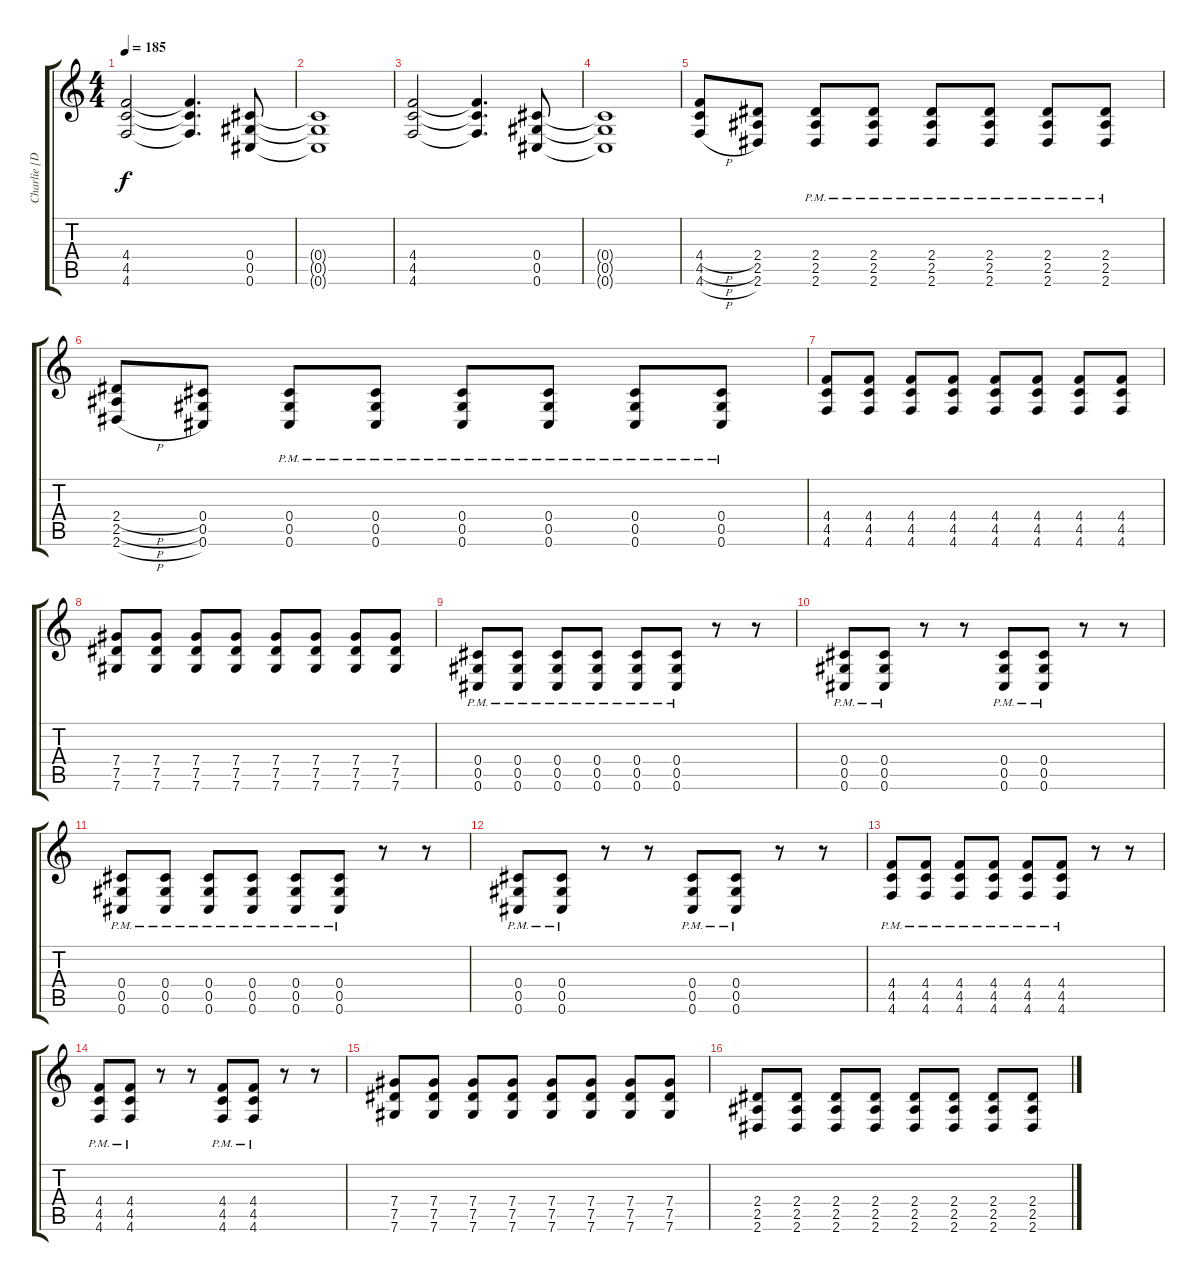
\track ("Charlie [Distortion]" "Charlie [D") {instrument distortionguitar}
\staff {score tabs}
\tuning (F4 C4 Ab3 Db3 Ab2 Db2) {hide}
\ts (4 4)
\tempo 185
\clef g2
\ks c
(4.4 4.5 4.6).2{dy f} (4.4{t} 4.5{t} 4.6{t}).4{d} (0.4 0.5 0.6).8 |
(0.4{t} 0.5{t} 0.6{t}).1 |
(4.4 4.5 4.6).2 (4.4{t} 4.5{t} 4.6{t}).4{d} (0.4 0.5 0.6).8 |
(0.4{t} 0.5{t} 0.6{t}).1 |
(4.4{h} 4.5{h} 4.6{h}).8 (2.4 2.5 2.6).8 (2.4{pm} 2.5{pm} 2.6{pm}).8 (2.4{pm} 2.5{pm} 2.6{pm}).8 (2.4{pm} 2.5{pm} 2.6{pm}).8 (2.4{pm} 2.5{pm} 2.6{pm}).8 (2.4{pm} 2.5{pm} 2.6{pm}).8 (2.4{pm} 2.5{pm} 2.6{pm}).8 |
(2.4{h} 2.5{h} 2.6{h}).8 (0.4 0.5 0.6).8 (0.4{pm} 0.5{pm} 0.6{pm}).8 (0.4{pm} 0.5{pm} 0.6{pm}).8 (0.4{pm} 0.5{pm} 0.6{pm}).8 (0.4{pm} 0.5{pm} 0.6{pm}).8 (0.4{pm} 0.5{pm} 0.6{pm}).8 (0.4{pm} 0.5{pm} 0.6{pm}).8 |
(4.4 4.5 4.6).8 (4.4 4.5 4.6).8 (4.4 4.5 4.6).8 (4.4 4.5 4.6).8 (4.4 4.5 4.6).8 (4.4 4.5 4.6).8 (4.4 4.5 4.6).8 (4.4 4.5 4.6).8 |
(7.4 7.5 7.6).8 (7.4 7.5 7.6).8 (7.4 7.5 7.6).8 (7.4 7.5 7.6).8 (7.4 7.5 7.6).8 (7.4 7.5 7.6).8 (7.4 7.5 7.6).8 (7.4 7.5 7.6).8 |
(0.4{pm} 0.5{pm} 0.6{pm}).8 (0.4{pm} 0.5{pm} 0.6{pm}).8 (0.4{pm} 0.5{pm} 0.6{pm}).8 (0.4{pm} 0.5{pm} 0.6{pm}).8 (0.4{pm} 0.5{pm} 0.6{pm}).8 (0.4{pm} 0.5{pm} 0.6{pm}).8 r.8 r.8 |
(0.4{pm} 0.5{pm} 0.6{pm}).8 (0.4{pm} 0.5{pm} 0.6{pm}).8 r.8 r.8 (0.4{pm} 0.5{pm} 0.6{pm}).8 (0.4{pm} 0.5{pm} 0.6{pm}).8 r.8 r.8 |
(0.4{pm} 0.5{pm} 0.6{pm}).8 (0.4{pm} 0.5{pm} 0.6{pm}).8 (0.4{pm} 0.5{pm} 0.6{pm}).8 (0.4{pm} 0.5{pm} 0.6{pm}).8 (0.4{pm} 0.5{pm} 0.6{pm}).8 (0.4{pm} 0.5{pm} 0.6{pm}).8 r.8 r.8 |
(0.4{pm} 0.5{pm} 0.6{pm}).8 (0.4{pm} 0.5{pm} 0.6{pm}).8 r.8 r.8 (0.4{pm} 0.5{pm} 0.6{pm}).8 (0.4{pm} 0.5{pm} 0.6{pm}).8 r.8 r.8 |
(4.4{pm} 4.5{pm} 4.6{pm}).8 (4.4{pm} 4.5{pm} 4.6{pm}).8 (4.4{pm} 4.5{pm} 4.6{pm}).8 (4.4{pm} 4.5{pm} 4.6{pm}).8 (4.4{pm} 4.5{pm} 4.6{pm}).8 (4.4{pm} 4.5{pm} 4.6{pm}).8 r.8 r.8 |
(4.4{pm} 4.5{pm} 4.6{pm}).8 (4.4{pm} 4.5{pm} 4.6{pm}).8 r.8 r.8 (4.4{pm} 4.5{pm} 4.6{pm}).8 (4.4{pm} 4.5{pm} 4.6{pm}).8 r.8 r.8 |
(7.4 7.5 7.6).8 (7.4 7.5 7.6).8 (7.4 7.5 7.6).8 (7.4 7.5 7.6).8 (7.4 7.5 7.6).8 (7.4 7.5 7.6).8 (7.4 7.5 7.6).8 (7.4 7.5 7.6).8 |
(2.4 2.5 2.6).8 (2.4 2.5 2.6).8 (2.4 2.5 2.6).8 (2.4 2.5 2.6).8 (2.4 2.5 2.6).8 (2.4 2.5 2.6).8 (2.4 2.5 2.6).8 (2.4 2.5 2.6).8
